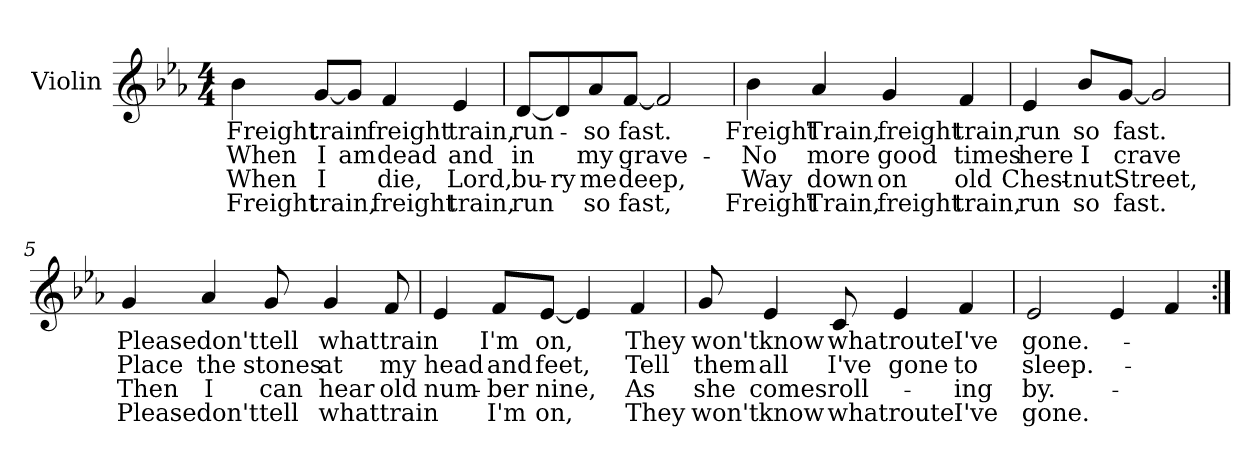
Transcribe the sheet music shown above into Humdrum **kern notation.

**kern	**text	**text	**text	**text
*part1	*part1	*part1	*part1	*part1
*staff1	*staff1	*staff1	*staff1	*staff1
*I"Violin	*	*	*	*
*I'Vln	*	*	*	*
*clefG2	*	*	*	*
*k[b-e-a-]	*	*	*	*
*E-:	*	*	*	*
*M4/4	*	*	*	*
=1	=1	=1	=1	=1
4b-\	Freight	When	When	Freight
[8g/L	train	I	I	train,
8g/J]	.	am	.	.
4f/	freight	dead	die,	freight
4e-/	train,	and	Lord,	train,
=2	=2	=2	=2	=2
[8d/L	run-	in	bu-	run
8d/]	.	.	-ry	.
8a-/	so	my	me	so
[8f/J	fast.	grave-	deep,	fast,
2f/]	.	.	.	.
=3	=3	=3	=3	=3
4b-\	Freight	No	Way	Freight
4a-/	Train,	more	down	Train,
4g/	freight	good	on	freight
4f/	train,	times	old	train,
!!LO:LB:g=z
=4	=4	=4	=4	=4
4e-/	run	here	Chest-	run
8b-/L	so	I	-nut	so
[8g/J	fast.	crave	Street,	fast.
2g/]	.	.	.	.
=5	=5	=5	=5	=5
4g/	Please	Place	Then	Please
4a-/	don't	the	I	don't
8g/	tell	stones	can	tell
4g/	what	at	hear	what
8f/	train	my	old	train
=6	=6	=6	=6	=6
4e-/	.	head	num-	.
8f/L	I'm	and	-ber	I'm
[8e-/J	on,	feet,	nine,	on,
4e-/]	.	.	.	.
4f/	They	Tell	As	They
!!LO:LB:g=z
=7	=7	=7	=7	=7
8g/	won't	them	she	won't
4e-/	know	all	comes	know
8c/	what	I've	roll-	what
4e-/	route	gone	.	route
4f/	I've	to	-ing	I've
=8	=8	=8	=8	=8
2e-/	gone.-	sleep.-	by.-	gone.
4e-/	.	.	.	.
4f/	.	.	.	.
=:|!	=:|!	=:|!	=:|!	=:|!
*-	*-	*-	*-	*-
